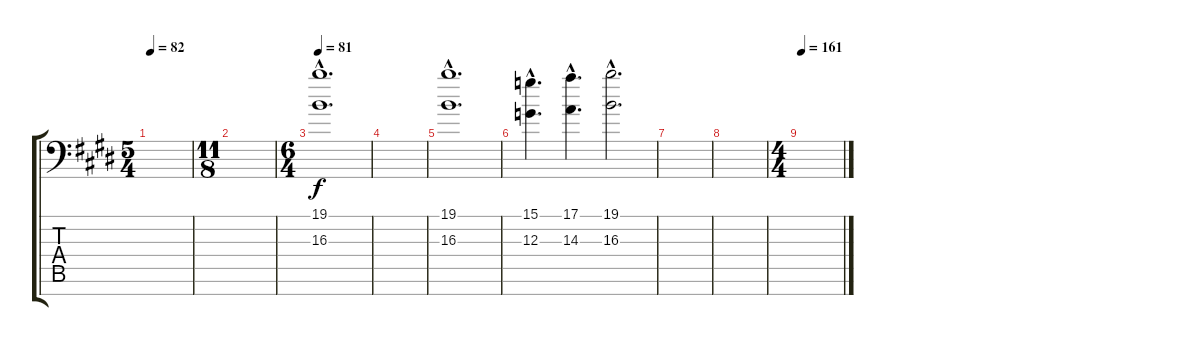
\track "" {instrument lead2sawtooth}
\staff {score tabs}
\tuning (E4 B3 G3 D3 A2 E2 C-1) {hide}
\ts (5 4)
\tempo 82
\clef f4
\ks e
|
\ts (11 8)
|
\ts (6 4)
\tempo 81
(19.1{hac} 16.3{hac}).1{d volume 13 instrument tubularbells} |
|
(19.1{hac} 16.3{hac}).1{d} |
(15.1{hac} 12.3{hac}).4{d} (17.1{hac} 14.3{hac}).4{d} (19.1{hac} 16.3{hac}).2{d} |
|
|
\ts (4 4)
\tempo 161
